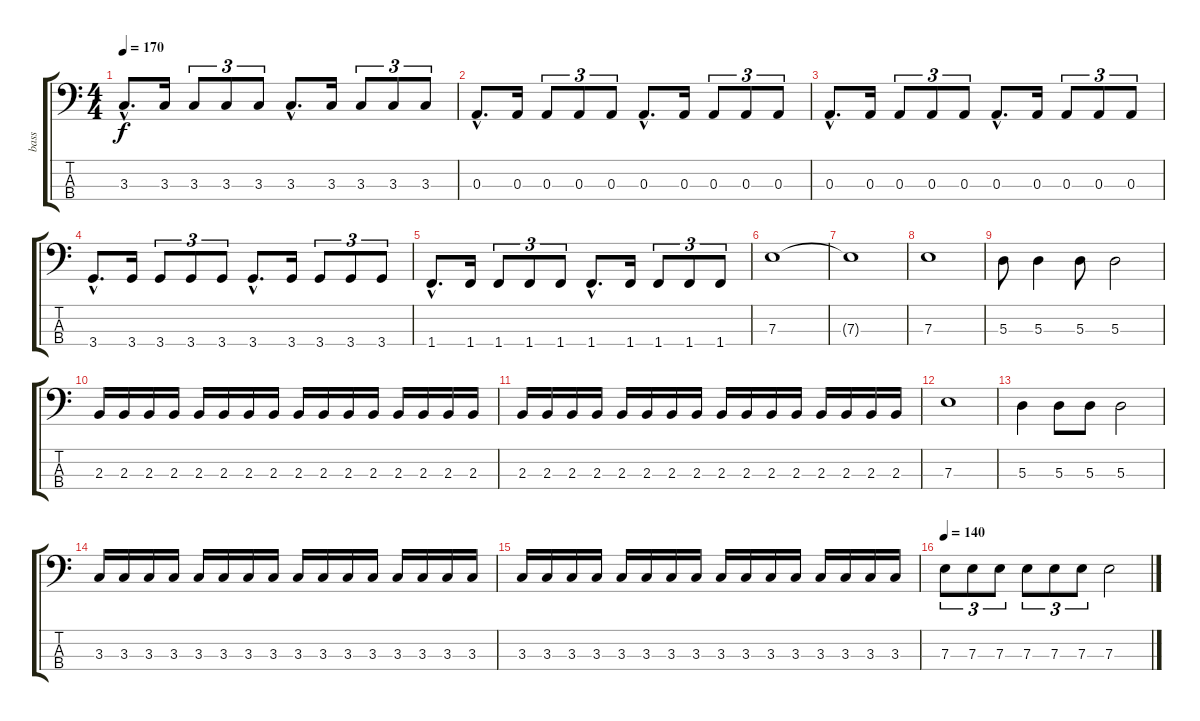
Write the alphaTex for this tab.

\track ("bass" "bass") {instrument electricbasspick}
\staff {score tabs}
\tuning (G2 D2 A1 E1) {hide}
\ts (4 4)
\tempo 170
\clef f4
\ks c
3.3{hac}.8{d dy f} 3.3.16 3.3.8{tu (3 2)} 3.3.8{tu (3 2)} 3.3.8{tu (3 2)} 3.3{hac}.8{d} 3.3.16 3.3.8{tu (3 2)} 3.3.8{tu (3 2)} 3.3.8{tu (3 2)} |
0.3{hac}.8{d} 0.3.16 0.3.8{tu (3 2)} 0.3.8{tu (3 2)} 0.3.8{tu (3 2)} 0.3{hac}.8{d} 0.3.16 0.3.8{tu (3 2)} 0.3.8{tu (3 2)} 0.3.8{tu (3 2)} |
0.3{hac}.8{d} 0.3.16 0.3.8{tu (3 2)} 0.3.8{tu (3 2)} 0.3.8{tu (3 2)} 0.3{hac}.8{d} 0.3.16 0.3.8{tu (3 2)} 0.3.8{tu (3 2)} 0.3.8{tu (3 2)} |
3.4{hac}.8{d} 3.4.16 3.4.8{tu (3 2)} 3.4.8{tu (3 2)} 3.4.8{tu (3 2)} 3.4{hac}.8{d} 3.4.16 3.4.8{tu (3 2)} 3.4.8{tu (3 2)} 3.4.8{tu (3 2)} |
1.4{hac}.8{d} 1.4.16 1.4.8{tu (3 2)} 1.4.8{tu (3 2)} 1.4.8{tu (3 2)} 1.4{hac}.8{d} 1.4.16 1.4.8{tu (3 2)} 1.4.8{tu (3 2)} 1.4.8{tu (3 2)} |
7.3.1 |
7.3{t}.1 |
7.3.1 |
5.3.8 5.3.4 5.3.8 5.3.2 |
2.3.16 2.3.16 2.3.16 2.3.16 2.3.16 2.3.16 2.3.16 2.3.16 2.3.16 2.3.16 2.3.16 2.3.16 2.3.16 2.3.16 2.3.16 2.3.16 |
2.3.16 2.3.16 2.3.16 2.3.16 2.3.16 2.3.16 2.3.16 2.3.16 2.3.16 2.3.16 2.3.16 2.3.16 2.3.16 2.3.16 2.3.16 2.3.16 |
7.3.1 |
5.3.4 5.3.8 5.3.8 5.3.2 |
3.3.16 3.3.16 3.3.16 3.3.16 3.3.16 3.3.16 3.3.16 3.3.16 3.3.16 3.3.16 3.3.16 3.3.16 3.3.16 3.3.16 3.3.16 3.3.16 |
3.3.16 3.3.16 3.3.16 3.3.16 3.3.16 3.3.16 3.3.16 3.3.16 3.3.16 3.3.16 3.3.16 3.3.16 3.3.16 3.3.16 3.3.16 3.3.16 |
\tempo 140
7.3.8{tu (3 2)} 7.3.8{tu (3 2)} 7.3.8{tu (3 2)} 7.3.8{tu (3 2)} 7.3.8{tu (3 2)} 7.3.8{tu (3 2)} 7.3.2
